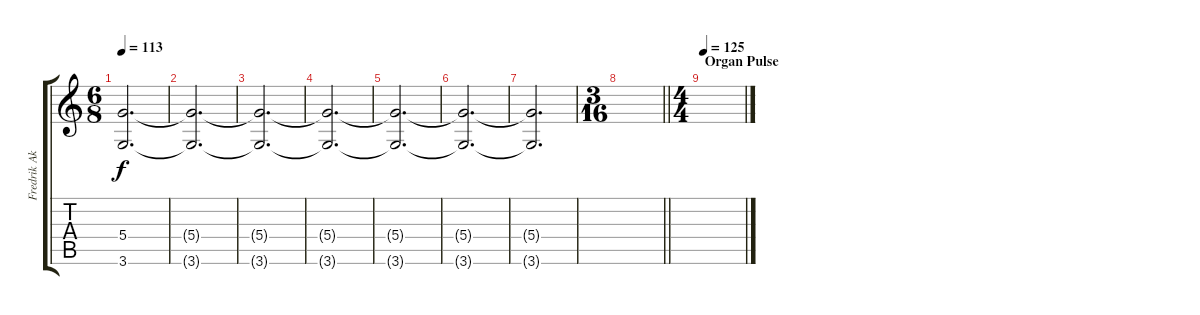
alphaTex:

\track ("Fredrik Akesson" "Fredrik Ak") {instrument electricguitarjazz}
\staff {score tabs}
\tuning (E4 B3 G3 D3 A2 E2) {hide}
\ts (6 8)
\tempo 113
\clef g2
\ks c
(5.4{t} 3.6{t}).2{d dy f} |
(5.4{t} 3.6{t}).2{d} |
(5.4{t} 3.6{t}).2{d} |
(5.4{t} 3.6{t}).2{d volume 0} |
(5.4{t} 3.6{t}).2{d} |
(5.4{t} 3.6{t}).2{d} |
(5.4{t} 3.6{t}).2{d} |
\ts (3 16)
\barLineRight lightlight
|
\ts (4 4)
\section ("" "Organ Pulse")
\tempo 125
